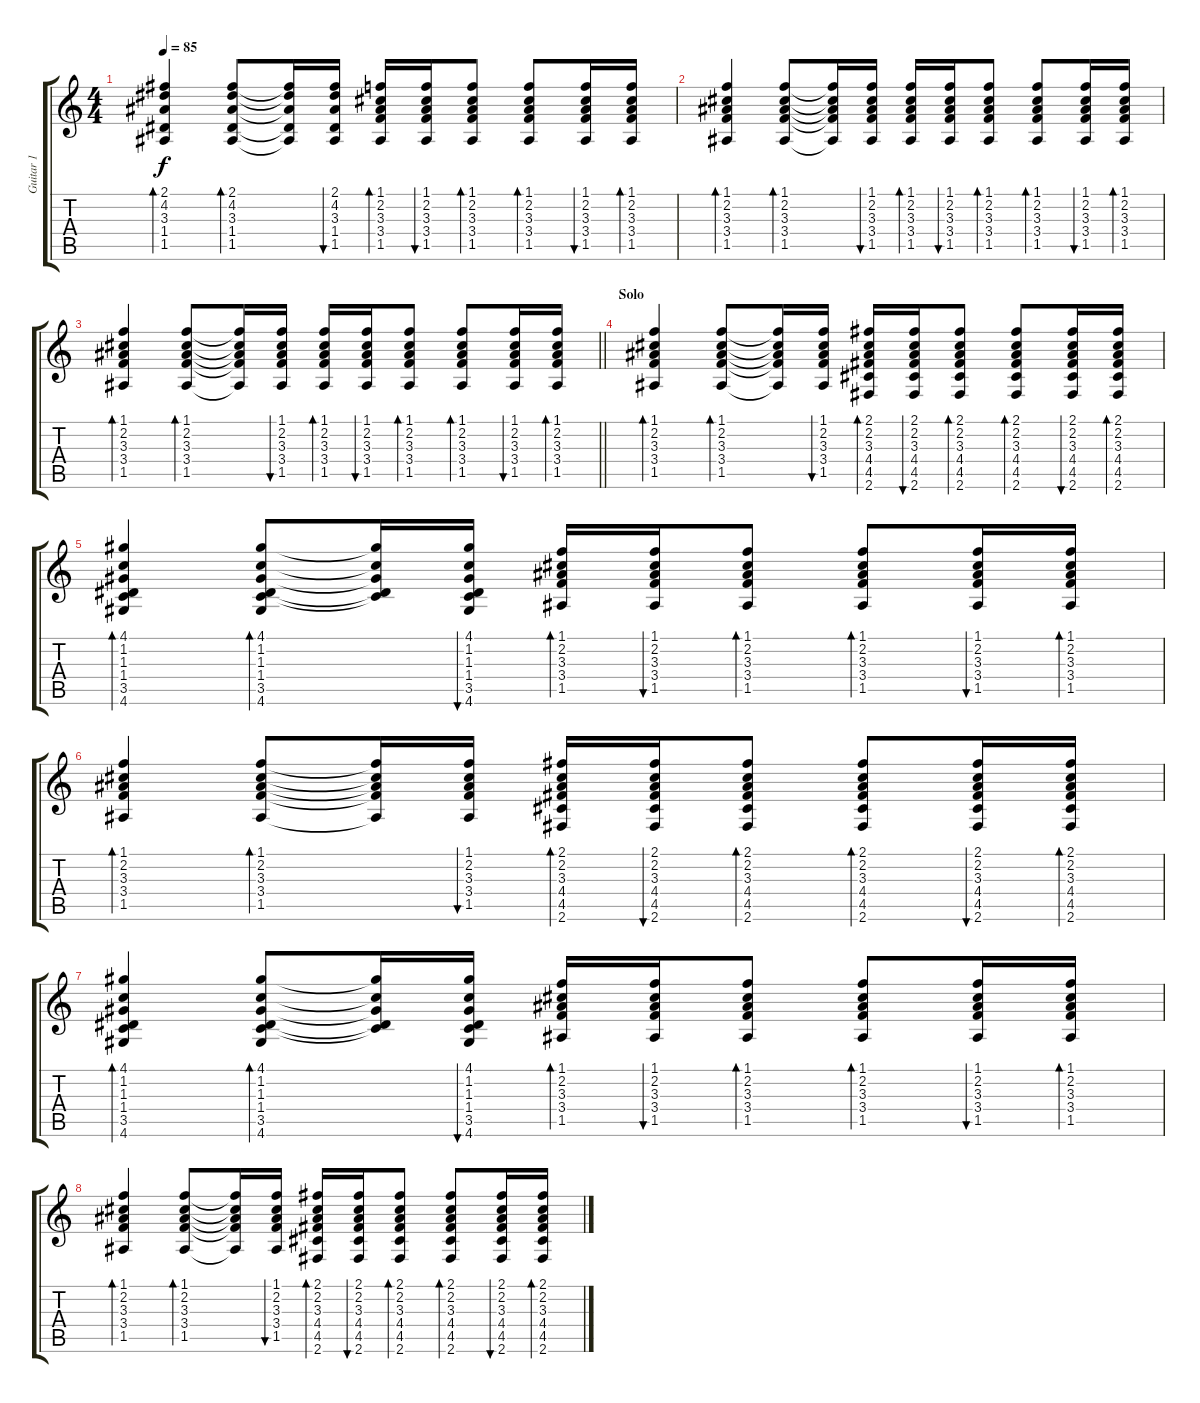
\track ("Guitar 1" "Guitar 1") {instrument acousticguitarsteel}
\staff {score tabs}
\tuning (E4 B3 G3 D3 A2 E2) {hide}
\ts (4 4)
\tempo 85
\clef g2
\ks c
(2.1 4.2 3.3 1.4 1.5).4{bd 60 dy f} (2.1 4.2 3.3 1.4 1.5).8{bd 60} (2.1{t} 4.2{t} 3.3{t} 1.4{t} 1.5{t}).16 (2.1 4.2 3.3 1.4 1.5).16{bu 60} (1.1 2.2 3.3 3.4 1.5).16{bd 60} (1.1 2.2 3.3 3.4 1.5).16{bu 60} (1.1 2.2 3.3 3.4 1.5).8{bd 60} (1.1 2.2 3.3 3.4 1.5).8{bd 60} (1.1 2.2 3.3 3.4 1.5).16{bu 60} (1.1 2.2 3.3 3.4 1.5).16{bd 60} |
(1.1 2.2 3.3 3.4 1.5).4{bd 60} (1.1 2.2 3.3 3.4 1.5).8{bd 60} (1.1{t} 2.2{t} 3.3{t} 3.4{t} 1.5{t}).16 (1.1 2.2 3.3 3.4 1.5).16{bu 60} (1.1 2.2 3.3 3.4 1.5).16{bd 60} (1.1 2.2 3.3 3.4 1.5).16{bu 60} (1.1 2.2 3.3 3.4 1.5).8{bd 60} (1.1 2.2 3.3 3.4 1.5).8{bd 60} (1.1 2.2 3.3 3.4 1.5).16{bu 60} (1.1 2.2 3.3 3.4 1.5).16{bd 60} |
\barLineRight lightlight
(1.1 2.2 3.3 3.4 1.5).4{bd 60} (1.1 2.2 3.3 3.4 1.5).8{bd 60} (1.1{t} 2.2{t} 3.3{t} 3.4{t} 1.5{t}).16 (1.1 2.2 3.3 3.4 1.5).16{bu 60} (1.1 2.2 3.3 3.4 1.5).16{bd 60} (1.1 2.2 3.3 3.4 1.5).16{bu 60} (1.1 2.2 3.3 3.4 1.5).8{bd 60} (1.1 2.2 3.3 3.4 1.5).8{bd 60} (1.1 2.2 3.3 3.4 1.5).16{bu 60} (1.1 2.2 3.3 3.4 1.5).16{bd 60} |
\section ("" "Solo")
(1.1 2.2 3.3 3.4 1.5).4{bd 60} (1.1 2.2 3.3 3.4 1.5).8{bd 60} (1.1{t} 2.2{t} 3.3{t} 3.4{t} 1.5{t}).16 (1.1 2.2 3.3 3.4 1.5).16{bu 60} (2.1 2.2 3.3 4.4 4.5 2.6).16{bd 60} (2.1 2.2 3.3 4.4 4.5 2.6).16{bu 60} (2.1 2.2 3.3 4.4 4.5 2.6).8{bd 60} (2.1 2.2 3.3 4.4 4.5 2.6).8{bd 60} (2.1 2.2 3.3 4.4 4.5 2.6).16{bu 60} (2.1 2.2 3.3 4.4 4.5 2.6).16{bd 60} |
(4.1 1.2 1.3 1.4 3.5 4.6).4{bd 60} (4.1 1.2 1.3 1.4 3.5 4.6).8{bd 60} (4.1{t} 1.2{t} 1.3{t} 1.4{t} 3.5{t}).16 (4.1 1.2 1.3 1.4 3.5 4.6).16{bu 60} (1.1 2.2 3.3 3.4 1.5).16{bd 60} (1.1 2.2 3.3 3.4 1.5).16{bu 60} (1.1 2.2 3.3 3.4 1.5).8{bd 60} (1.1 2.2 3.3 3.4 1.5).8{bd 60} (1.1 2.2 3.3 3.4 1.5).16{bu 60} (1.1 2.2 3.3 3.4 1.5).16{bd 60} |
(1.1 2.2 3.3 3.4 1.5).4{bd 60} (1.1 2.2 3.3 3.4 1.5).8{bd 60} (1.1{t} 2.2{t} 3.3{t} 3.4{t} 1.5{t}).16 (1.1 2.2 3.3 3.4 1.5).16{bu 60} (2.1 2.2 3.3 4.4 4.5 2.6).16{bd 60} (2.1 2.2 3.3 4.4 4.5 2.6).16{bu 60} (2.1 2.2 3.3 4.4 4.5 2.6).8{bd 60} (2.1 2.2 3.3 4.4 4.5 2.6).8{bd 60} (2.1 2.2 3.3 4.4 4.5 2.6).16{bu 60} (2.1 2.2 3.3 4.4 4.5 2.6).16{bd 60} |
(4.1 1.2 1.3 1.4 3.5 4.6).4{bd 60} (4.1 1.2 1.3 1.4 3.5 4.6).8{bd 60} (4.1{t} 1.2{t} 1.3{t} 1.4{t} 3.5{t}).16 (4.1 1.2 1.3 1.4 3.5 4.6).16{bu 60} (1.1 2.2 3.3 3.4 1.5).16{bd 60} (1.1 2.2 3.3 3.4 1.5).16{bu 60} (1.1 2.2 3.3 3.4 1.5).8{bd 60} (1.1 2.2 3.3 3.4 1.5).8{bd 60} (1.1 2.2 3.3 3.4 1.5).16{bu 60} (1.1 2.2 3.3 3.4 1.5).16{bd 60} |
(1.1 2.2 3.3 3.4 1.5).4{bd 60} (1.1 2.2 3.3 3.4 1.5).8{bd 60} (1.1{t} 2.2{t} 3.3{t} 3.4{t} 1.5{t}).16 (1.1 2.2 3.3 3.4 1.5).16{bu 60} (2.1 2.2 3.3 4.4 4.5 2.6).16{bd 60} (2.1 2.2 3.3 4.4 4.5 2.6).16{bu 60} (2.1 2.2 3.3 4.4 4.5 2.6).8{bd 60} (2.1 2.2 3.3 4.4 4.5 2.6).8{bd 60} (2.1 2.2 3.3 4.4 4.5 2.6).16{bu 60} (2.1 2.2 3.3 4.4 4.5 2.6).16{bd 60}
